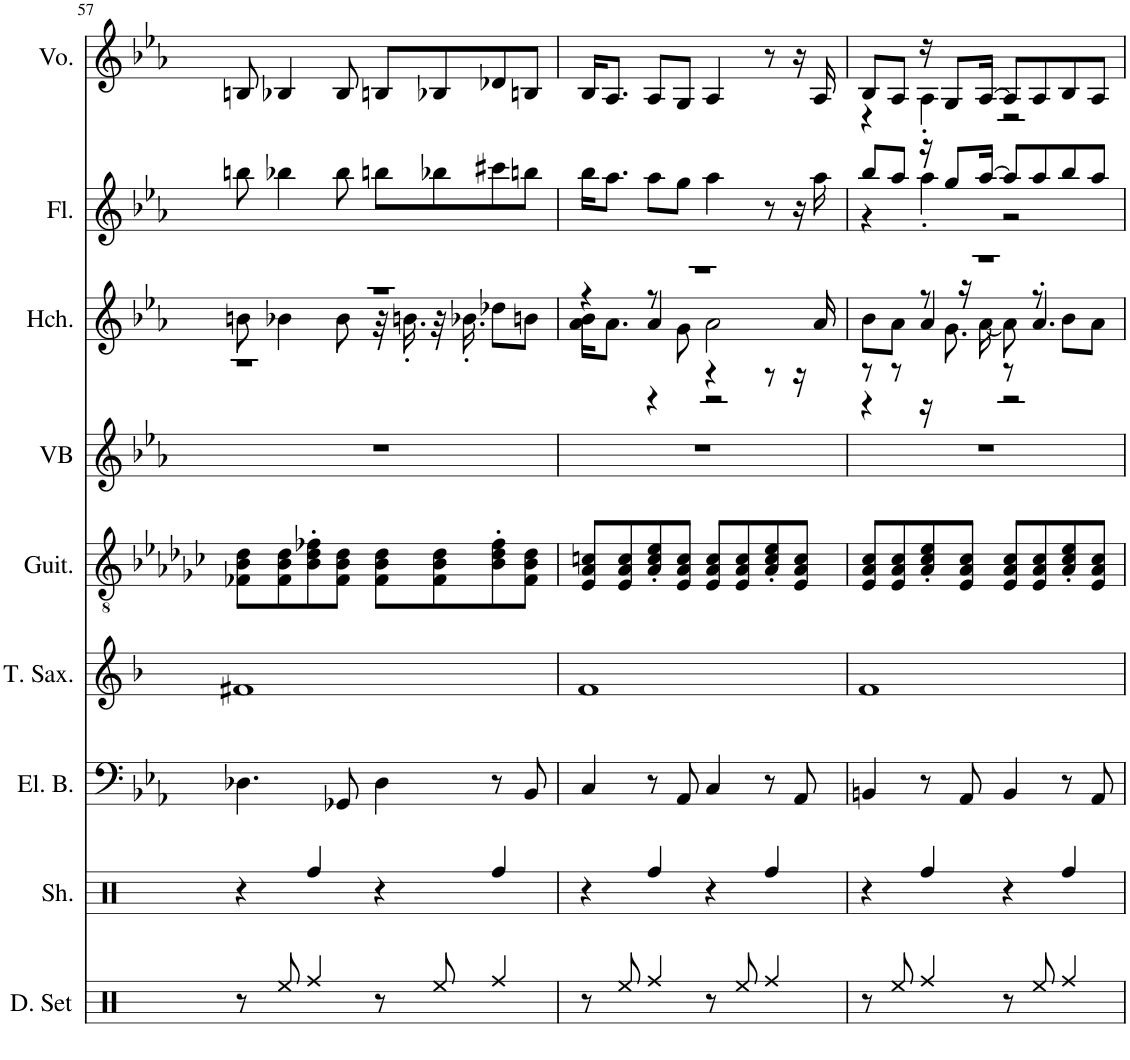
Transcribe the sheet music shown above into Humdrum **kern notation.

**kern	**kern	**kern	**kern	**kern	**kern	**kern	**kern	**kern
*part9	*part8	*part7	*part6	*part5	*part4	*part3	*part2	*part1
*staff9	*staff8	*staff7	*staff6	*staff5	*staff4	*staff3	*staff2	*staff1
*I"Drumset	*I"Shaker	*I"Electric Bass	*I"Tenor Saxophone	*I"Acoustic Guitar	*I"Vocal Backup	*I"Harpsichord	*I"Flute	*I"Melody Vocal
*I'D. Set	*I'Sh.	*I'El. B.	*I'T. Sax.	*I'Guit.	*I'VB	*I'Hch.	*I'Fl.	*I'Vo.
!!LO:PB:g=z
*clefX	*clefX	*clefF4	*clefG2	*clefGv2	*clefG2	*clefG2	*clefG2	*clefG2
*	*	*Trd7c12	*Trd8c14	*	*	*	*	*
*k[]	*k[b-e-a-]	*k[b-e-a-]	*k[b-]	*k[b-e-a-d-g-c-]	*k[b-e-a-]	*k[b-e-a-]	*k[b-e-a-]	*k[b-e-a-]
*M4/4	*M4/4	*M4/4	*M4/4	*M4/4	*M4/4	*M4/4	*M4/4	*M4/4
=57	=57	=57	=57	=57	=57	=57	=57	=57
*	*	*	*	*	*	*^	*	*
*	*	*	*	*	*	*	*^	*	*
8r	4r	4.D-X\	1f#X	8F-X\ 8B-\ 8d-\L	1r	1r	8bn\	1r	8bbn\	8Bn/
8Ree/	.	.	.	8F-\ 8B-\ 8d-\	.	.	4b-X\	.	4bb-X\	4B-X/
4Rff/	4Rff/	.	.	8B-\' 8d-\' 8f-X\'	.	.	.	.	.	.
.	.	8GG-X/	.	8F-\ 8B-\ 8d-\J	.	.	8b-\	.	8bb-\	8B-/
8r	4r	4D-\	.	8F-\ 8B-\ 8d-\L	.	.	32r	.	8bbn\L	8Bn/L
.	.	.	.	.	.	.	16.bn'\	.	.	.
8Ree/	.	.	.	8F-\ 8B-\ 8d-\	.	.	32r	.	8bb-X\	8B-X/
.	.	.	.	.	.	.	16.b-X'\	.	.	.
4Rff/	4Rff/	8r	.	8B-\' 8d-\' 8f-\'	.	.	8dd-X\L	.	8ccc#X\	8d-X/
.	.	8BB-/	.	8F-\ 8B-\ 8d-\J	.	.	8bn\J	.	8bbn\J	8Bn/J
=58	=58	=58	=58	=58	=58	=58	=58	=58	=58	=58
*	*	*	*	*	*	*	*	*^	*	*
8r	4r	4C/	1f	8E-/ 8A-/ 8cn/L	1r	1r	16b-\KL	4r	4a-\	16bb-\KL	16B-/KL
.	.	.	.	.	.	.	8.a-\J	.	.	8.aa-\J	8.A-/J
8Ree/	.	.	.	8E-/ 8A-/ 8c/	.	.	.	.	.	.	.
4Rff/	4Rff/	8r	.	8A-/' 8c/' 8e-/'	.	.	8r	4a-/	4r	8aa-\L	8A-/L
.	.	8AA-/	.	8E-/ 8A-/ 8c/J	.	.	8g\	.	.	8gg\J	8G/J
8r	4r	4C/	.	8E-/ 8A-/ 8c/L	.	.	2a-\	4r	2r	4aa-\	4A-/
8Ree/	.	.	.	8E-/ 8A-/ 8c/	.	.	.	.	.	.	.
4Rff/	4Rff/	8r	.	8A-/' 8c/' 8e-/'	.	.	.	8r	.	8r	8r
.	.	8AA-/	.	8E-/ 8A-/ 8c/J	.	.	.	16r	.	16r	16r
.	.	.	.	.	.	.	.	16a-/	.	16aa-\	16A-/
=59	=59	=59	=59	=59	=59	=59	=59	=59	=59	=59	=59
*	*	*	*	*	*	*	*	*	*	*^	*^
8r	4r	4BBn/	1f	8E-/ 8A-/ 8c-/L	1r	1r	8b-\L	8r	4r	8bb-/L	4r	8B-/L	4r
8Ree/	.	.	.	8E-/ 8A-/ 8c-/	.	.	8a-\J	8r	.	8aa-/J	.	8A-/J	.
4Rff/	4Rff/	8r	.	8A-/' 8c-/' 8e-/'	.	.	8r	4a-/	16r	16r	4aa-'\	16r	4A-'\
.	.	.	.	.	.	.	.	.	8.g\	8gg/L	.	8G/L	.
.	.	8AA-/	.	8E-/ 8A-/ 8c-/J	.	.	16r	.	.	.	.	.	.
.	.	.	.	.	.	.	[16a-\	.	.	[16aa-/Jk	.	[16A-/Jk	.
8r	4r	4BB/	.	8E-/ 8A-/ 8c-/L	.	.	8a-\]	8r	2r	8aa-/L]	2r	8A-/L]	2r
8Ree/	.	.	.	8E-/ 8A-/ 8c-/	.	.	8r	4.a-'/	.	8aa-/	.	8A-/	.
4Rff/	4Rff/	8r	.	8A-/' 8c-/' 8e-/'	.	.	8b-\L	.	.	8bb-/	.	8B-/	.
.	.	8AA-/	.	8E-/ 8A-/ 8c-/J	.	.	8a-\J	.	.	8aa-/J	.	8A-/J	.
*	*	*	*	*	*	*v	*v	*v	*v	*	*	*v	*v
*	*	*	*	*	*	*	*v	*v	*
=	=	=	=	=	=	=	=	=
*-	*-	*-	*-	*-	*-	*-	*-	*-
